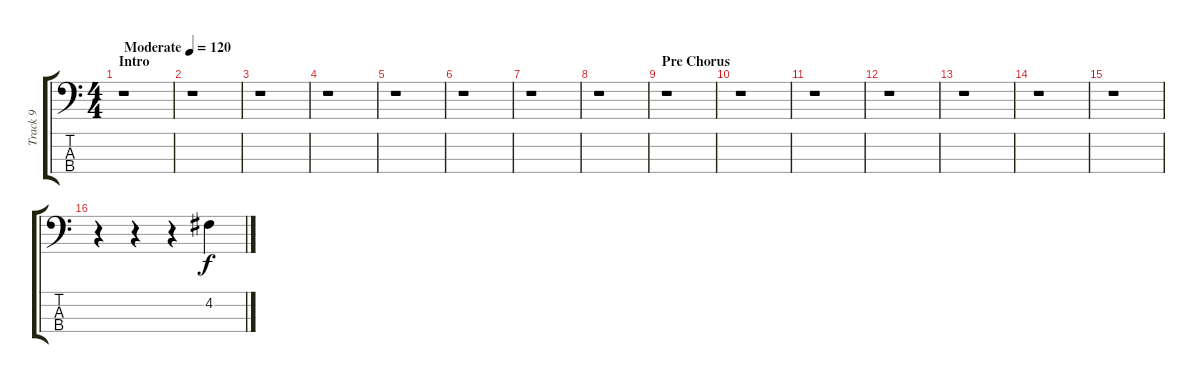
\track ("Track 9" "Track 9") {instrument synthbass1}
\staff {score tabs}
\tuning (G2 D2 A1 E1) {hide}
\ts (4 4)
\section ("" "Intro")
\tempo (120 "Moderate")
\clef f4
\ks c
r.1{dy f instrument synthbass1} |
r.1 |
r.1 |
r.1 |
r.1 |
r.1 |
r.1 |
r.1 |
\section ("" "Pre Chorus")
r.1 |
r.1 |
r.1 |
r.1 |
r.1 |
r.1 |
r.1 |
r.4 r.4 r.4 4.2.4
